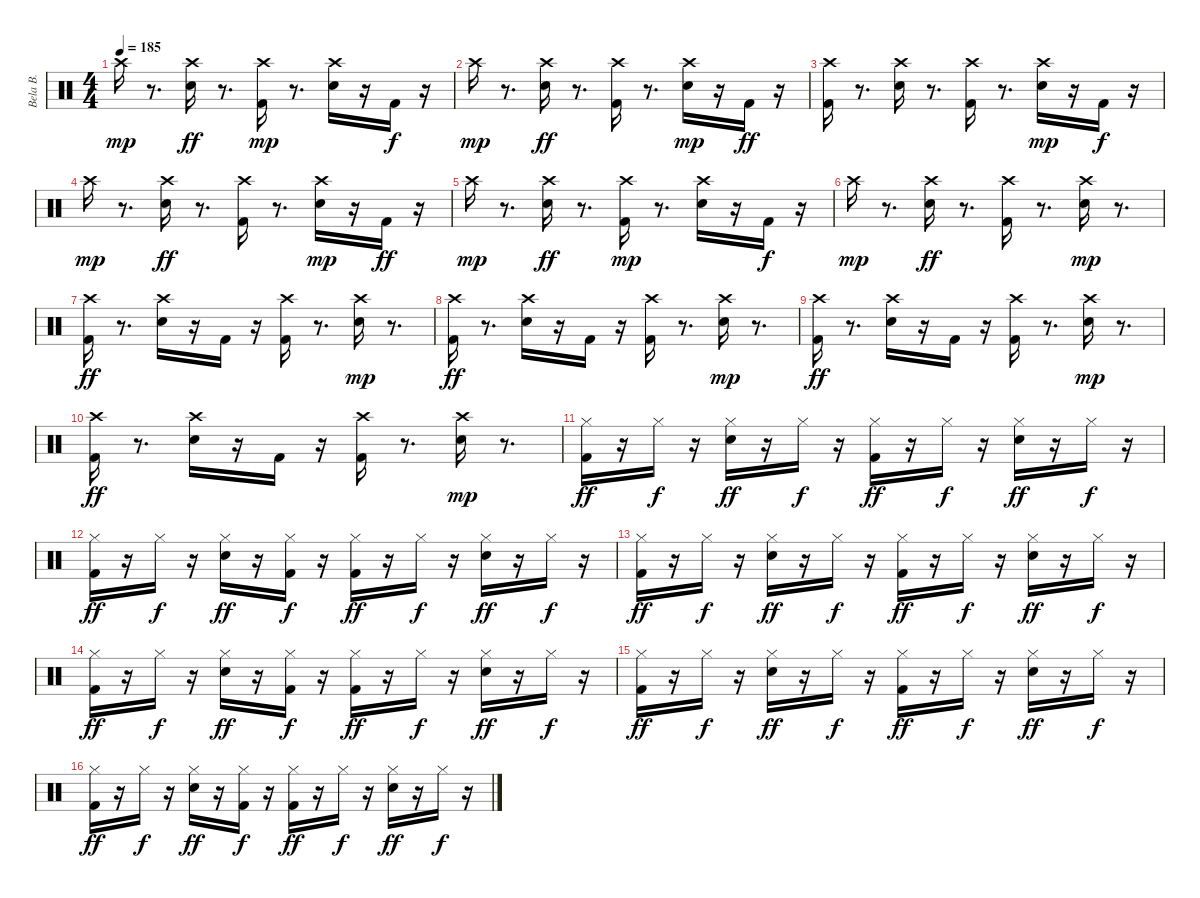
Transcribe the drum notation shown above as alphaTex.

\track ("Bela B." "Bela B.") {instrument percussion}
\staff {score}
\articulation defaults
\ts (4 4)
\tempo 185
\clef neutral
\ks c "Crash high (hit)".16{dy mp}
r.8{d} ("Crash high (hit)" "Snare (hit) 2").16{dy ff} r.8{d} ("Crash high (hit)" "Kick (hit) 2").16{dy mp} r.8{d} ("Snare (hit) 2" "Crash high (hit)").16 r.16 "Kick (hit) 2".16{dy f} r.16 |
"Crash high (hit)".16{dy mp} r.8{d} ("Crash high (hit)" "Snare (hit) 2").16{dy ff} r.8{d} ("Crash high (hit)" "Kick (hit) 2").16 r.8{d} ("Snare (hit) 2" "Crash high (hit)").16{dy mp} r.16 "Kick (hit) 2".16{dy ff} r.16 |
("Crash high (hit)" "Kick (hit) 2").16 r.8{d} ("Crash high (hit)" "Snare (hit) 2").16 r.8{d} ("Crash high (hit)" "Kick (hit) 2").16 r.8{d} ("Snare (hit) 2" "Crash high (hit)").16{dy mp} r.16 "Kick (hit) 2".16{dy f} r.16 |
"Crash high (hit)".16{dy mp} r.8{d} ("Crash high (hit)" "Snare (hit) 2").16{dy ff} r.8{d} ("Crash high (hit)" "Kick (hit) 2").16 r.8{d} ("Snare (hit) 2" "Crash high (hit)").16{dy mp} r.16 "Kick (hit) 2".16{dy ff} r.16 |
"Crash high (hit)".16{dy mp} r.8{d} ("Crash high (hit)" "Snare (hit) 2").16{dy ff} r.8{d} ("Crash high (hit)" "Kick (hit) 2").16{dy mp} r.8{d} ("Snare (hit) 2" "Crash high (hit)").16 r.16 "Kick (hit) 2".16{dy f} r.16 |
"Crash high (hit)".16{dy mp} r.8{d} ("Crash high (hit)" "Snare (hit) 2").16{dy ff} r.8{d} ("Crash high (hit)" "Kick (hit) 2").16 r.8{d} ("Snare (hit) 2" "Crash high (hit)").16{dy mp} r.8{d} |
("Crash high (hit)" "Kick (hit) 2").16{dy ff} r.8{d} ("Crash high (hit)" "Snare (hit) 2").16 r.16 "Kick (hit) 2".16 r.16 ("Crash high (hit)" "Kick (hit) 2").16 r.8{d} ("Snare (hit) 2" "Crash high (hit)").16{dy mp} r.8{d} |
("Crash high (hit)" "Kick (hit) 2").16{dy ff} r.8{d} ("Crash high (hit)" "Snare (hit) 2").16 r.16 "Kick (hit) 2".16 r.16 ("Crash high (hit)" "Kick (hit) 2").16 r.8{d} ("Snare (hit) 2" "Crash high (hit)").16{dy mp} r.8{d} |
("Crash high (hit)" "Kick (hit) 2").16{dy ff} r.8{d} ("Crash high (hit)" "Snare (hit) 2").16 r.16 "Kick (hit) 2".16 r.16 ("Crash high (hit)" "Kick (hit) 2").16 r.8{d} ("Snare (hit) 2" "Crash high (hit)").16{dy mp} r.8{d} |
("Crash high (hit)" "Kick (hit) 2").16{dy ff} r.8{d} ("Crash high (hit)" "Snare (hit) 2").16 r.16 "Kick (hit) 2".16 r.16 ("Crash high (hit)" "Kick (hit) 2").16 r.8{d} ("Snare (hit) 2" "Crash high (hit)").16{dy mp} r.8{d} |
("Hi-Hat (closed)" "Kick (hit) 2").16{dy ff} r.16 "Hi-Hat (closed)".16{dy f} r.16 ("Hi-Hat (closed)" "Snare (hit) 2").16{dy ff} r.16 "Hi-Hat (closed)".16{dy f} r.16 ("Hi-Hat (closed)" "Kick (hit) 2").16{dy ff} r.16 "Hi-Hat (closed)".16{dy f} r.16 ("Hi-Hat (closed)" "Snare (hit) 2").16{dy ff} r.16 "Hi-Hat (closed)".16{dy f} r.16 |
("Hi-Hat (closed)" "Kick (hit) 2").16{dy ff} r.16 "Hi-Hat (closed)".16{dy f} r.16 ("Hi-Hat (closed)" "Snare (hit) 2").16{dy ff} r.16 ("Hi-Hat (closed)" "Kick (hit) 2").16{dy f} r.16 ("Hi-Hat (closed)" "Kick (hit) 2").16{dy ff} r.16 "Hi-Hat (closed)".16{dy f} r.16 ("Hi-Hat (closed)" "Snare (hit) 2").16{dy ff} r.16 "Hi-Hat (closed)".16{dy f} r.16 |
("Hi-Hat (closed)" "Kick (hit) 2").16{dy ff} r.16 "Hi-Hat (closed)".16{dy f} r.16 ("Hi-Hat (closed)" "Snare (hit) 2").16{dy ff} r.16 "Hi-Hat (closed)".16{dy f} r.16 ("Hi-Hat (closed)" "Kick (hit) 2").16{dy ff} r.16 "Hi-Hat (closed)".16{dy f} r.16 ("Hi-Hat (closed)" "Snare (hit) 2").16{dy ff} r.16 "Hi-Hat (closed)".16{dy f} r.16 |
("Hi-Hat (closed)" "Kick (hit) 2").16{dy ff} r.16 "Hi-Hat (closed)".16{dy f} r.16 ("Hi-Hat (closed)" "Snare (hit) 2").16{dy ff} r.16 ("Hi-Hat (closed)" "Kick (hit) 2").16{dy f} r.16 ("Hi-Hat (closed)" "Kick (hit) 2").16{dy ff} r.16 "Hi-Hat (closed)".16{dy f} r.16 ("Hi-Hat (closed)" "Snare (hit) 2").16{dy ff} r.16 "Hi-Hat (closed)".16{dy f} r.16 |
("Hi-Hat (closed)" "Kick (hit) 2").16{dy ff} r.16 "Hi-Hat (closed)".16{dy f} r.16 ("Hi-Hat (closed)" "Snare (hit) 2").16{dy ff} r.16 "Hi-Hat (closed)".16{dy f} r.16 ("Hi-Hat (closed)" "Kick (hit) 2").16{dy ff} r.16 "Hi-Hat (closed)".16{dy f} r.16 ("Hi-Hat (closed)" "Snare (hit) 2").16{dy ff} r.16 "Hi-Hat (closed)".16{dy f} r.16 |
("Hi-Hat (closed)" "Kick (hit) 2").16{dy ff} r.16 "Hi-Hat (closed)".16{dy f} r.16 ("Hi-Hat (closed)" "Snare (hit) 2").16{dy ff} r.16 ("Hi-Hat (closed)" "Kick (hit) 2").16{dy f} r.16 ("Hi-Hat (closed)" "Kick (hit) 2").16{dy ff} r.16 "Hi-Hat (closed)".16{dy f} r.16 ("Hi-Hat (closed)" "Snare (hit) 2").16{dy ff} r.16 "Hi-Hat (closed)".16{dy f} r.16
